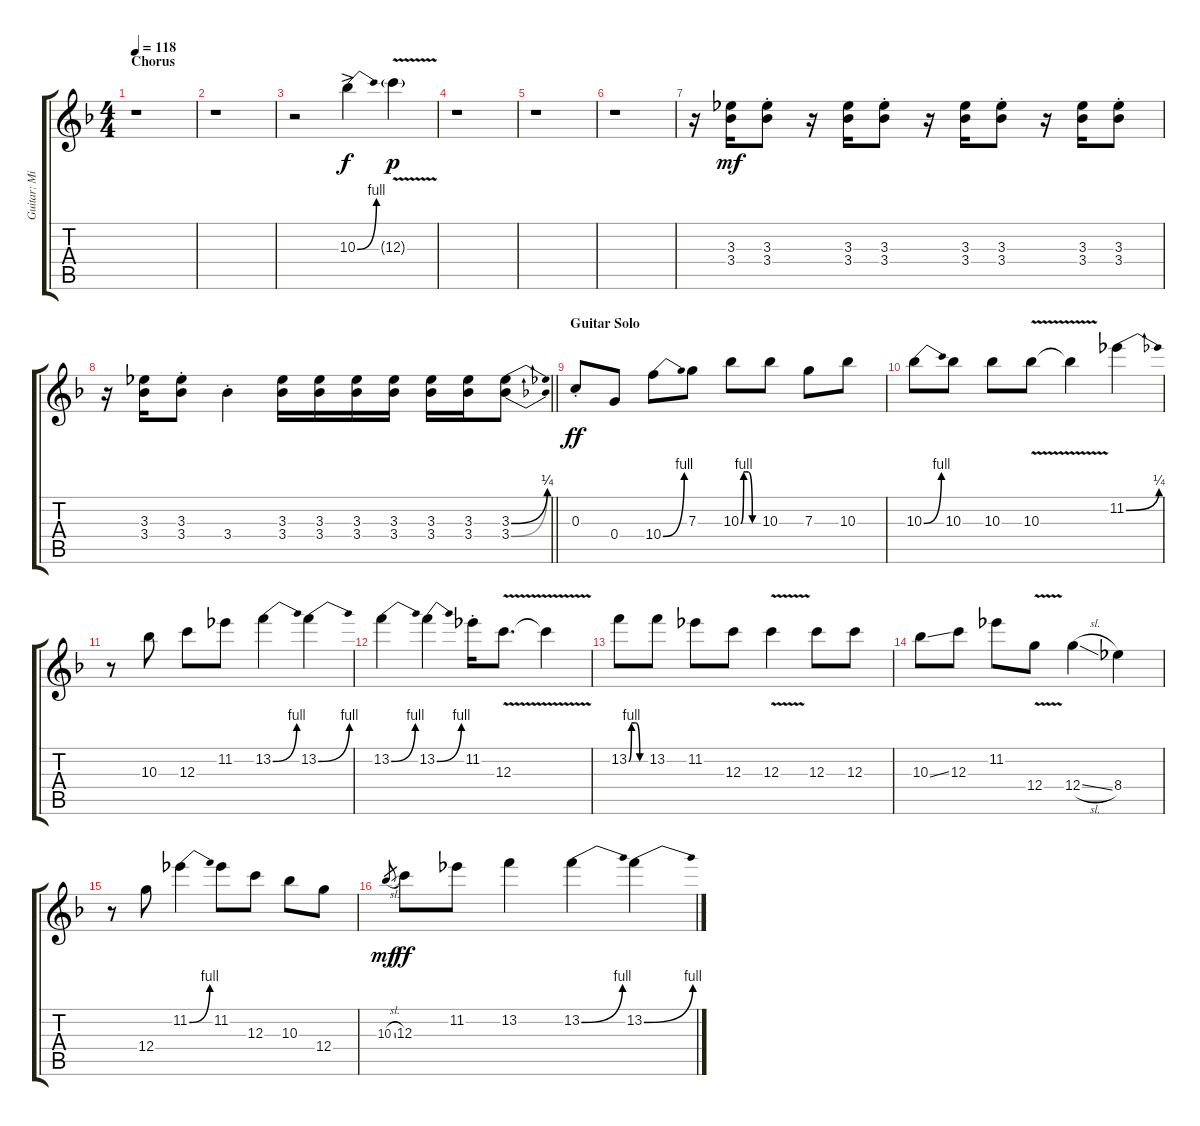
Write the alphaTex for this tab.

\track ("Guitar: Mick Ralphs[Rhythm]" "Guitar: Mi") {instrument distortionguitar}
\staff {score tabs}
\tuning (C4 E4 C4 G3 C3 C2) {hide}
\ts (4 4)
\section ("" "Chorus")
\tempo 118
\clef g2
\ks f
r.1{dy mp} |
r.1 |
r.2{instrument distortionguitar} 10.3{be (bend 0 0 60 4) ac}.4{dy f} 12.3{v g}.4{dy p} |
r.1 |
r.1 |
r.1 |
r.16 (3.3 3.4).16{dy mf} (3.3{st} 3.4{st}).8 r.16 (3.3 3.4).16 (3.3{st} 3.4{st}).8 r.16 (3.3 3.4).16 (3.3{st} 3.4{st}).8 r.16 (3.3 3.4).16 (3.3{st} 3.4{st}).8 |
\barLineRight lightlight
r.16 (3.3 3.4).16 (3.3{st} 3.4{st}).8 3.4{st}.4 (3.3 3.4).16 (3.3 3.4).16 (3.3 3.4).16 (3.3 3.4).16 (3.3 3.4).16 (3.3 3.4).16 (3.3{be (bend 0 0 60 1)} 3.4{be (bend 0 0 60 1)}).8 |
\section ("" "Guitar Solo")
0.3{st}.8{dy ff} 0.4.8 10.4{be (bend 0 0 60 4)}.8 7.3.8 10.3{be (custom 0 0 10 4 25 4 40 0 60 0)}.8 10.3.8 7.3.8 10.3.8 |
10.3{be (bend 0 0 60 4)}.8 10.3.8 10.3.8 10.3{v}.8 10.3{v t}.4 11.2{be (bend 0 0 60 1)}.4 |
r.8 10.3.8 12.3.8 11.2.8 13.2{be (bend 0 0 60 4)}.4 13.2{be (bend 0 0 60 4)}.4 |
13.2{be (bend 0 0 60 4)}.4 13.2{be (bend 0 0 60 4)}.4 11.2{st}.16 12.3{v}.8{d} 12.3{v t}.4 |
13.2{be (custom 0 0 10 4 25 4 40 0 60 0)}.8 13.2.8 11.2.8 12.3.8 12.3{v}.4 12.3.8 12.3.8 |
10.3{ss}.8 12.3.8 11.2.8 12.4{v}.8 12.4{sl}.4 8.4.4 |
r.8 12.4.8 11.2{be (bend 0 0 60 4)}.4 11.2.8 12.3.8 10.3.8 12.4.8 |
10.3{sl}.8{gr dy mf} 12.3.8{dy ff} 11.2.8 13.2.4 13.2{be (bend 0 0 60 4)}.4 13.2{be (bend 0 0 60 4)}.4
